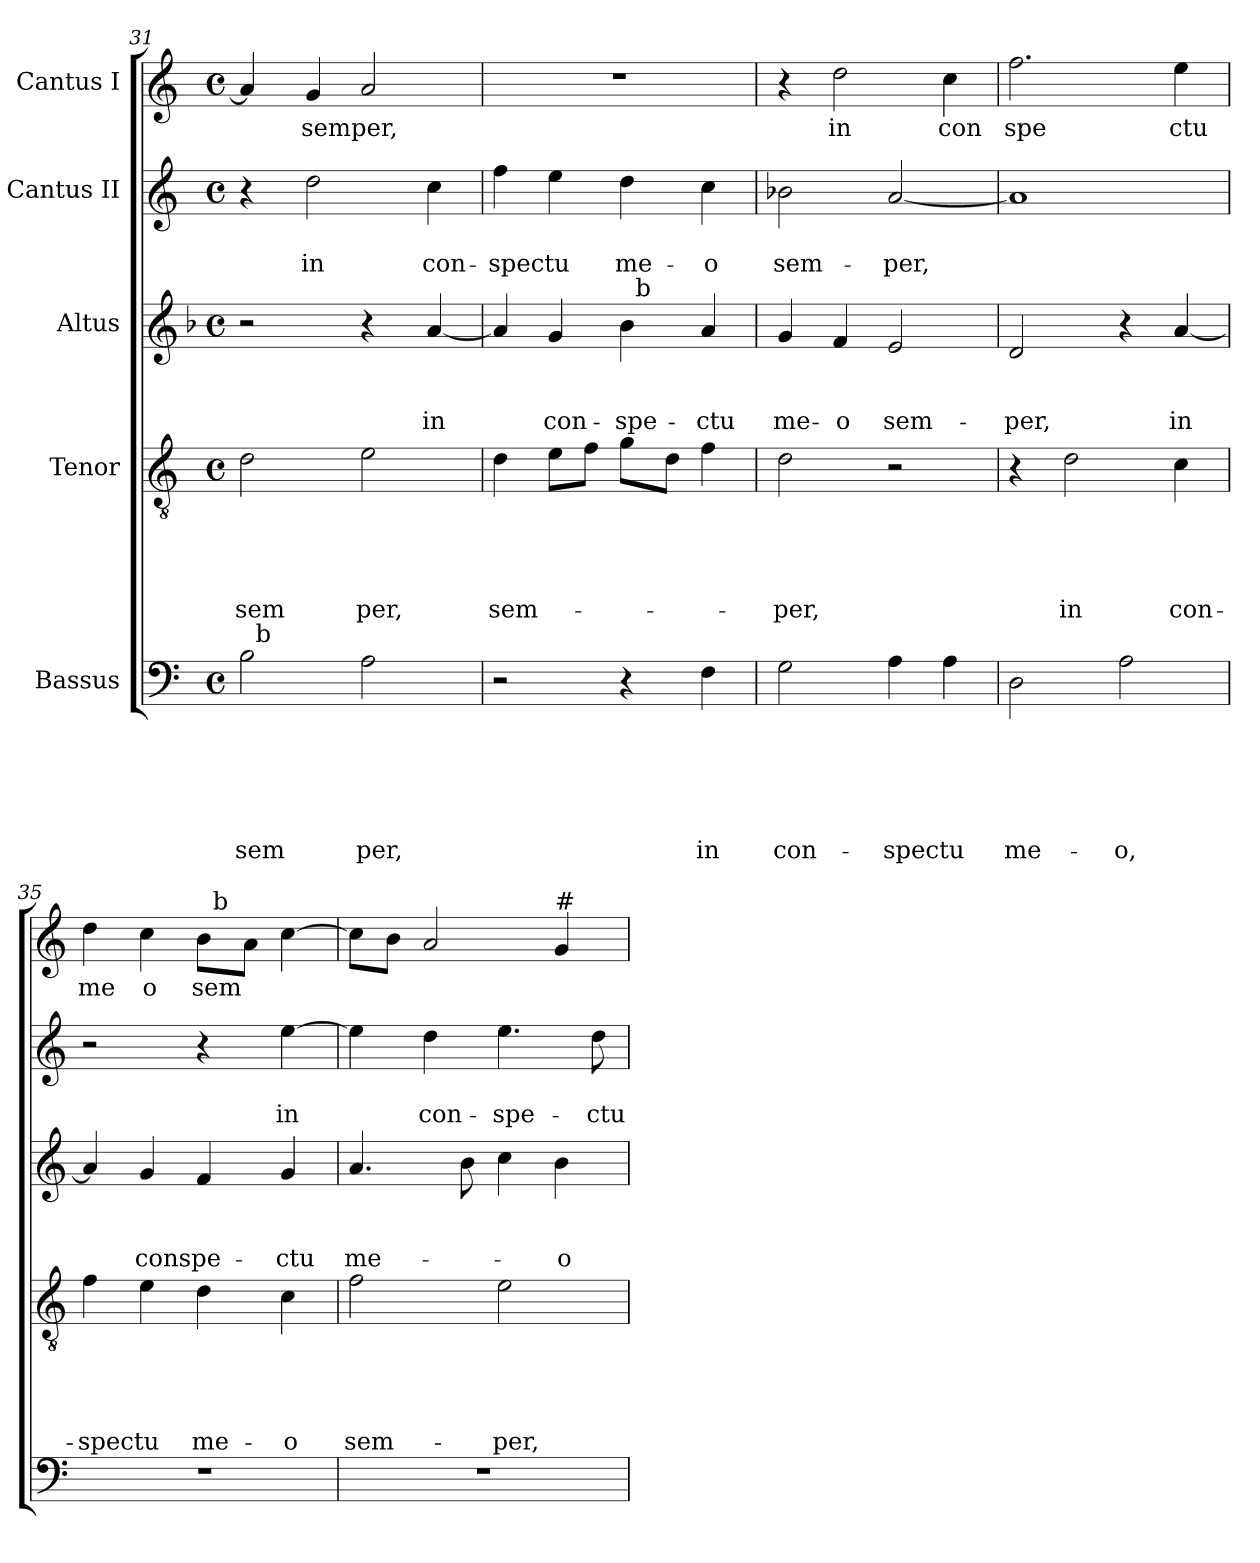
**kern	**text	**text	**text	**text	**text	**text	**kern	**text	**text	**text	**text	**text	**kern	**text	**text	**text	**kern	**text	**text	**kern	**text
*part5	*part5	*part5	*part5	*part5	*part5	*part5	*part4	*part4	*part4	*part4	*part4	*part4	*part3	*part3	*part3	*part3	*part2	*part2	*part2	*part1	*part1
*staff5	*staff5	*staff5	*staff5	*staff5	*staff5	*staff5	*staff4	*staff4	*staff4	*staff4	*staff4	*staff4	*staff3	*staff3	*staff3	*staff3	*staff2	*staff2	*staff2	*staff1	*staff1
*I"Bassus	*	*	*	*	*	*	*I"Tenor	*	*	*	*	*	*I"Altus	*	*	*	*I"Cantus II	*	*	*I"Cantus I	*
*clefF4	*	*	*	*	*	*	*clefGv2	*	*	*	*	*	*clefG2	*	*	*	*clefG2	*	*	*clefG2	*
*k[]	*	*	*	*	*	*	*k[]	*	*	*	*	*	*k[b-]	*	*	*	*k[]	*	*	*k[]	*
*C:	*	*	*	*	*	*	*C:	*	*	*	*	*	*F:	*	*	*	*C:	*	*	*C:	*
*M4/4	*	*	*	*	*	*	*M4/4	*	*	*	*	*	*M4/4	*	*	*	*M4/4	*	*	*M4/4	*
*met(c)	*	*	*	*	*	*	*met(c)	*	*	*	*	*	*met(c)	*	*	*	*met(c)	*	*	*met(c)	*
=31	=31	=31	=31	=31	=31	=31	=31	=31	=31	=31	=31	=31	=31	=31	=31	=31	=31	=31	=31	=31	=31
!	!	!	!	!	!	!LO:LY:b	!	!	!	!	!	!LO:LY:b	!	!	!	!	!	!	!	!	!
*^	*	*	*	*	*	*	*	*	*	*	*	*	*	*	*	*	*	*	*	*	*
2B\	32ryy	.	.	.	.	.	sem	2d\	.	.	.	.	sem	2r	.	.	.	4r	.	.	4a/]	.
!	!LO:TX:a:t=b	!	!	!	!	!	!	!	!	!	!	!	!	!	!	!	!	!	!	!	!	!
.	2ryy	.	.	.	.	.	.	.	.	.	.	.	.	.	.	.	.	.	.	.	.	.
!	!	!	!	!	!	!	!	!	!	!	!	!	!	!	!	!	!	!	!	!LO:LY:b	!	!LO:LY:b
.	.	.	.	.	.	.	.	.	.	.	.	.	.	.	.	.	.	2dd\	.	in	4g/	semper,
!	!	!	!	!	!	!	!LO:LY:b	!	!	!	!	!	!LO:LY:b	!	!	!	!	!	!	!	!	!
2A\	.	.	.	.	.	.	per,	2e\	.	.	.	.	per,	4r	.	.	.	.	.	.	2a/	.
.	4...ryy	.	.	.	.	.	.	.	.	.	.	.	.	.	.	.	.	.	.	.	.	.
!	!	!	!	!	!	!	!	!	!	!	!	!	!	!	!	!	!LO:LY:b	!	!	!LO:LY:b	!	!
.	.	.	.	.	.	.	.	.	.	.	.	.	.	[<4a/	.	.	in	4cc\	.	con-	.	.
*v	*v	*	*	*	*	*	*	*	*	*	*	*	*	*	*	*	*	*	*	*	*	*
!!LO:LB:g=z
=32	=32	=32	=32	=32	=32	=32	=32	=32	=32	=32	=32	=32	=32	=32	=32	=32	=32	=32	=32	=32	=32
*	*	*	*	*	*	*	*	*	*	*	*	*	*k[]	*	*	*	*	*	*	*	*
*	*	*	*	*	*	*	*	*	*	*	*	*	*C:	*	*	*	*	*	*	*	*
*^	*	*	*	*	*	*	*	*	*	*	*	*	*	*	*	*	*	*	*	*	*
!	!	!	!	!	!	!	!	!	!	!	!	!	!LO:LY:b	!	!	!	!	!	!	!LO:LY:b	!	!
*v	*v	*	*	*	*	*	*	*	*	*	*	*	*	*^	*	*	*	*	*	*	*	*
2r	.	.	.	.	.	.	4d\	.	.	.	.	sem-	4a/]	2ryy	.	.	.	4ff\	.	-spectu	1r	.
!	!	!	!	!	!	!	!	!	!	!	!	!	!	!	!	!	!LO:LY:b	!	!	!	!	!
.	.	.	.	.	.	.	8e\L	.	.	.	.	.	4g/	.	.	.	con-	4ee\	.	.	.	.
.	.	.	.	.	.	.	8f\J	.	.	.	.	.	.	.	.	.	.	.	.	.	.	.
!	!	!	!	!	!	!	!	!	!	!	!	!	!	!	!	!	!LO:LY:b	!	!	!LO:LY:b	!	!
4r	.	.	.	.	.	.	8g\L	.	.	.	.	.	4b\	32ryy	.	.	-spe-	4dd\	.	me-	.	.
!	!	!	!	!	!	!	!	!	!	!	!	!	!	!LO:TX:a:t=b	!	!	!	!	!	!	!	!
.	.	.	.	.	.	.	.	.	.	.	.	.	.	4...ryy	.	.	.	.	.	.	.	.
.	.	.	.	.	.	.	8d\J	.	.	.	.	.	.	.	.	.	.	.	.	.	.	.
!	!	!	!	!	!	!LO:LY:b	!	!	!	!	!	!	!	!	!	!	!LO:LY:b	!	!	!LO:LY:b	!	!
4F\	.	.	.	.	.	in	4f\	.	.	.	.	.	4a/	.	.	.	-ctu	4cc\	.	-o	.	.
=33	=33	=33	=33	=33	=33	=33	=33	=33	=33	=33	=33	=33	=33	=33	=33	=33	=33	=33	=33	=33	=33	=33
!	!	!	!	!	!	!LO:LY:b	!	!	!	!	!	!LO:LY:b	!	!	!	!	!LO:LY:b	!	!	!LO:LY:b	!	!
*	*	*	*	*	*	*	*	*	*	*	*	*	*v	*v	*	*	*	*	*	*	*	*
2G\	.	.	.	.	.	con-	2d\	.	.	.	.	-per,	4g/	.	.	me-	2b-X\	.	sem-	4r	.
!	!	!	!	!	!	!	!	!	!	!	!	!	!	!	!	!LO:LY:b	!	!	!	!	!LO:LY:b
.	.	.	.	.	.	.	.	.	.	.	.	.	4f/	.	.	-o	.	.	.	2dd\	in
!	!	!	!	!	!	!LO:LY:b	!	!	!	!	!	!	!	!	!	!LO:LY:b	!	!	!LO:LY:b	!	!
4A\	.	.	.	.	.	-spectu	2r	.	.	.	.	.	2e/	.	.	sem-	[<2a/	.	-per,	.	.
!	!	!	!	!	!	!	!	!	!	!	!	!	!	!	!	!	!	!	!	!	!LO:LY:b
4A\	.	.	.	.	.	.	.	.	.	.	.	.	.	.	.	.	.	.	.	4cc\	con
=34	=34	=34	=34	=34	=34	=34	=34	=34	=34	=34	=34	=34	=34	=34	=34	=34	=34	=34	=34	=34	=34
!	!	!	!	!	!	!LO:LY:b	!	!	!	!	!	!	!	!	!	!LO:LY:b	!	!	!	!	!LO:LY:b
2D\	.	.	.	.	.	me-	4r	.	.	.	.	.	2d/	.	.	-per,	1a]	.	.	2.ff\	spe
!	!	!	!	!	!	!	!	!	!	!	!	!LO:LY:b	!	!	!	!	!	!	!	!	!
.	.	.	.	.	.	.	2d\	.	.	.	.	in	.	.	.	.	.	.	.	.	.
!	!	!	!	!	!	!LO:LY:b	!	!	!	!	!	!	!	!	!	!	!	!	!	!	!
2A\	.	.	.	.	.	-o,	.	.	.	.	.	.	4r	.	.	.	.	.	.	.	.
!	!	!	!	!	!	!	!	!	!	!	!	!LO:LY:b	!	!	!	!LO:LY:b	!	!	!	!	!LO:LY:b
.	.	.	.	.	.	.	4c\	.	.	.	.	con-	[<4a/	.	.	in	.	.	.	4ee\	ctu
=35	=35	=35	=35	=35	=35	=35	=35	=35	=35	=35	=35	=35	=35	=35	=35	=35	=35	=35	=35	=35	=35
!	!	!	!	!	!	!	!	!	!	!	!	!LO:LY:b	!	!	!	!	!	!	!	!	!LO:LY:b
*	*	*	*	*	*	*	*	*	*	*	*	*	*	*	*	*	*	*	*	*^	*
1r	.	.	.	.	.	.	4f\	.	.	.	.	-spectu	4a/]	.	.	.	2r	.	.	4dd\	2ryy	me
!	!	!	!	!	!	!	!	!	!	!	!	!	!	!	!	!LO:LY:b	!	!	!	!	!	!LO:LY:b
.	.	.	.	.	.	.	4e\	.	.	.	.	.	4g/	.	.	conspe-	.	.	.	4cc\	.	o
!	!	!	!	!	!	!	!	!	!	!	!	!LO:LY:b	!	!	!	!	!	!	!	!	!	!LO:LY:b
.	.	.	.	.	.	.	4d\	.	.	.	.	me-	4f/	.	.	.	4r	.	.	8b\L	32ryy	sem
!	!	!	!	!	!	!	!	!	!	!	!	!	!	!	!	!	!	!	!	!	!LO:TX:a:t=b	!
.	.	.	.	.	.	.	.	.	.	.	.	.	.	.	.	.	.	.	.	.	4...ryy	.
.	.	.	.	.	.	.	.	.	.	.	.	.	.	.	.	.	.	.	.	8a\J	.	.
!	!	!	!	!	!	!	!	!	!	!	!	!LO:LY:b	!	!	!	!LO:LY:b	!	!	!LO:LY:b	!	!	!
.	.	.	.	.	.	.	4c\	.	.	.	.	-o	4g/	.	.	-ctu	[>4ee\	.	in	[>4cc\	.	.
=36	=36	=36	=36	=36	=36	=36	=36	=36	=36	=36	=36	=36	=36	=36	=36	=36	=36	=36	=36	=36	=36	=36
!	!	!	!	!	!	!	!	!	!	!	!	!LO:LY:b	!	!	!	!LO:LY:b	!	!	!	!	!	!
*	*	*	*	*	*	*	*	*	*	*	*	*	*	*	*	*	*	*	*	*v	*v	*
1r	.	.	.	.	.	.	2f\	.	.	.	.	sem-	4.a/	.	.	me-	4ee\]	.	.	8cc\L]	.
.	.	.	.	.	.	.	.	.	.	.	.	.	.	.	.	.	.	.	.	8b\J	.
!	!	!	!	!	!	!	!	!	!	!	!	!	!	!	!	!	!	!	!LO:LY:b	!	!
.	.	.	.	.	.	.	.	.	.	.	.	.	.	.	.	.	4dd\	.	con-	2a/	.
.	.	.	.	.	.	.	.	.	.	.	.	.	8b\	.	.	.	.	.	.	.	.
!	!	!	!	!	!	!	!	!	!	!	!	!LO:LY:b	!	!	!	!	!	!	!LO:LY:b	!	!
.	.	.	.	.	.	.	2e\	.	.	.	.	-per,	4cc\	.	.	.	4.ee\	.	-spe-	.	.
!	!	!	!	!	!	!	!	!	!	!	!	!	!	!	!	!	!	!	!	!LO:TX:a:t=#	!
!	!	!	!	!	!	!	!	!	!	!	!	!	!	!	!	!LO:LY:b	!	!	!	!	!
.	.	.	.	.	.	.	.	.	.	.	.	.	4b\	.	.	-o	.	.	.	4g/	.
!	!	!	!	!	!	!	!	!	!	!	!	!	!	!	!	!	!	!	!LO:LY:b	!	!
.	.	.	.	.	.	.	.	.	.	.	.	.	.	.	.	.	8dd\	.	-ctu	.	.
=	=	=	=	=	=	=	=	=	=	=	=	=	=	=	=	=	=	=	=	=	=
*-	*-	*-	*-	*-	*-	*-	*-	*-	*-	*-	*-	*-	*-	*-	*-	*-	*-	*-	*-	*-	*-
